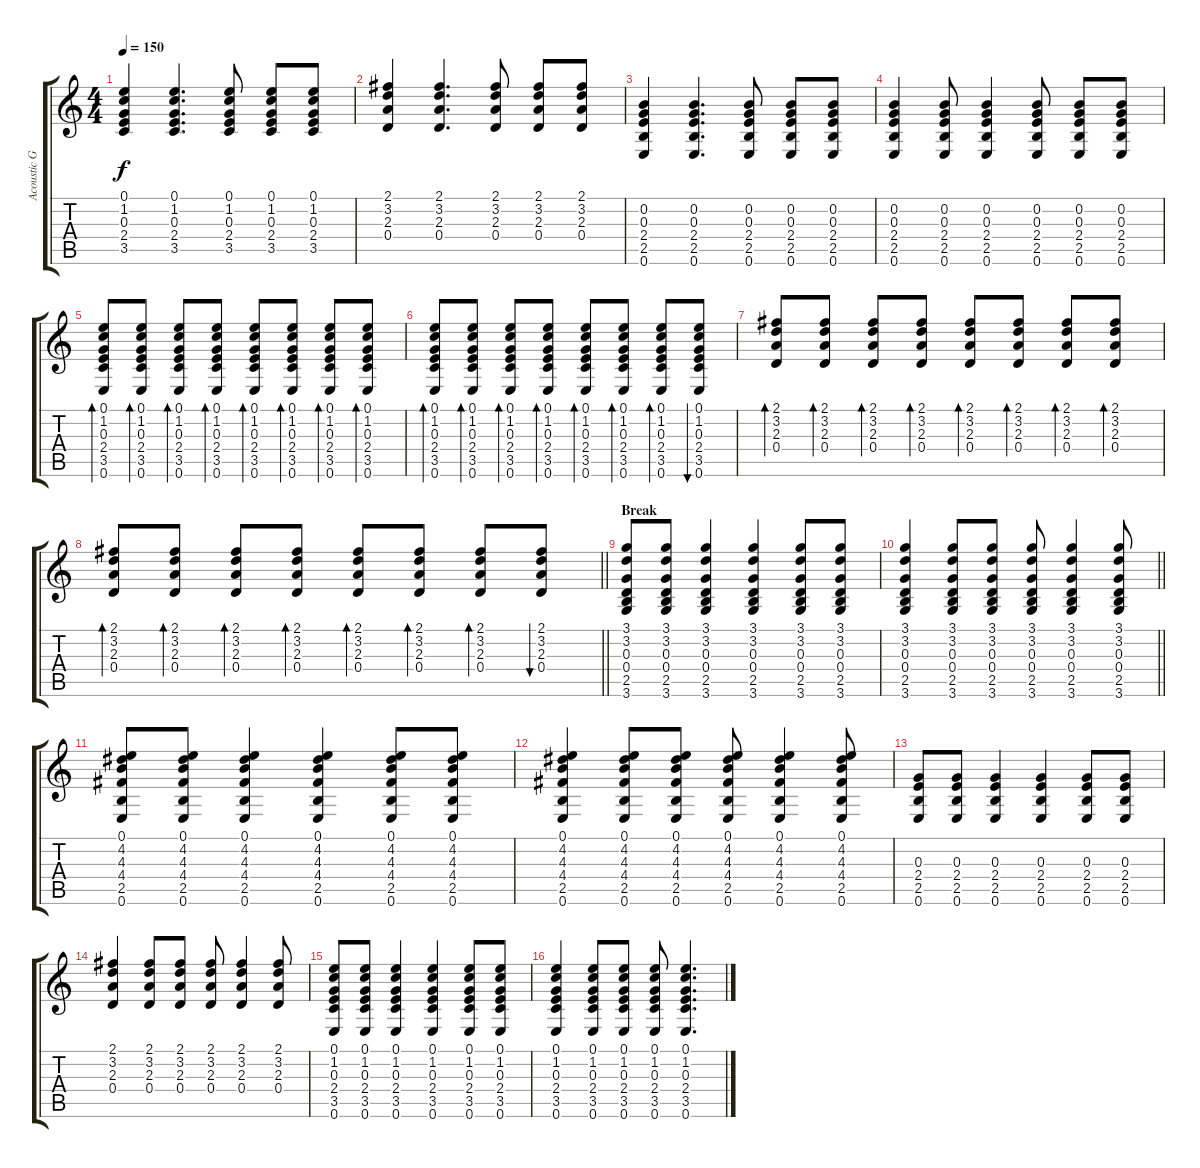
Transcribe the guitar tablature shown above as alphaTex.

\track ("Acoustic Guitar 2" "Acoustic G") {instrument acousticguitarsteel}
\staff {score tabs}
\tuning (E4 B3 G3 D3 A2 E2) {hide}
\ts (4 4)
\tempo 150
\clef g2
\ks c
(0.1 1.2 0.3 2.4 3.5).4{dy f} (0.1 1.2 0.3 2.4 3.5).4{d} (0.1 1.2 0.3 2.4 3.5).8 (0.1 1.2 0.3 2.4 3.5).8 (0.1 1.2 0.3 2.4 3.5).8 |
(2.1 3.2 2.3 0.4).4 (2.1 3.2 2.3 0.4).4{d} (2.1 3.2 2.3 0.4).8 (2.1 3.2 2.3 0.4).8 (2.1 3.2 2.3 0.4).8 |
(0.2 0.3 2.4 2.5 0.6).4 (0.2 0.3 2.4 2.5 0.6).4{d} (0.2 0.3 2.4 2.5 0.6).8 (0.2 0.3 2.4 2.5 0.6).8 (0.2 0.3 2.4 2.5 0.6).8 |
(0.2 0.3 2.4 2.5 0.6).4 (0.2 0.3 2.4 2.5 0.6).8 (0.2 0.3 2.4 2.5 0.6).4 (0.2 0.3 2.4 2.5 0.6).8 (0.2 0.3 2.4 2.5 0.6).8 (0.2 0.3 2.4 2.5 0.6).8 |
(0.1 1.2 0.3 2.4 3.5 0.6).8{bd 60} (0.1 1.2 0.3 2.4 3.5 0.6).8{bd 60} (0.1 1.2 0.3 2.4 3.5 0.6).8{bd 60} (0.1 1.2 0.3 2.4 3.5 0.6).8{bd 60} (0.1 1.2 0.3 2.4 3.5 0.6).8{bd 60} (0.1 1.2 0.3 2.4 3.5 0.6).8{bd 60} (0.1 1.2 0.3 2.4 3.5 0.6).8{bd 60} (0.1 1.2 0.3 2.4 3.5 0.6).8{bd 60} |
(0.1 1.2 0.3 2.4 3.5 0.6).8{bd 60} (0.1 1.2 0.3 2.4 3.5 0.6).8{bd 60} (0.1 1.2 0.3 2.4 3.5 0.6).8{bd 60} (0.1 1.2 0.3 2.4 3.5 0.6).8{bd 60} (0.1 1.2 0.3 2.4 3.5 0.6).8{bd 60} (0.1 1.2 0.3 2.4 3.5 0.6).8{bd 60} (0.1 1.2 0.3 2.4 3.5 0.6).8{bd 60} (0.1 1.2 0.3 2.4 3.5 0.6).8{bu 30} |
(2.1 3.2 2.3 0.4).8{bd 60} (2.1 3.2 2.3 0.4).8{bd 60} (2.1 3.2 2.3 0.4).8{bd 60} (2.1 3.2 2.3 0.4).8{bd 60} (2.1 3.2 2.3 0.4).8{bd 60} (2.1 3.2 2.3 0.4).8{bd 60} (2.1 3.2 2.3 0.4).8{bd 60} (2.1 3.2 2.3 0.4).8{bd 60} |
\barLineRight lightlight
(2.1 3.2 2.3 0.4).8{bd 60} (2.1 3.2 2.3 0.4).8{bd 60} (2.1 3.2 2.3 0.4).8{bd 60} (2.1 3.2 2.3 0.4).8{bd 60} (2.1 3.2 2.3 0.4).8{bd 60} (2.1 3.2 2.3 0.4).8{bd 60} (2.1 3.2 2.3 0.4).8{bd 60} (2.1 3.2 2.3 0.4).8{bu 60} |
\section ("" "Break")
(3.1 3.2 0.3 0.4 2.5 3.6).8 (3.1 3.2 0.3 0.4 2.5 3.6).8 (3.1 3.2 0.3 0.4 2.5 3.6).4 (3.1 3.2 0.3 0.4 2.5 3.6).4 (3.1 3.2 0.3 0.4 2.5 3.6).8 (3.1 3.2 0.3 0.4 2.5 3.6).8 |
\barLineRight lightlight
(3.1 3.2 0.3 0.4 2.5 3.6).4 (3.1 3.2 0.3 0.4 2.5 3.6).8 (3.1 3.2 0.3 0.4 2.5 3.6).8 (3.1 3.2 0.3 0.4 2.5 3.6).8 (3.1 3.2 0.3 0.4 2.5 3.6).4 (3.1 3.2 0.3 0.4 2.5 3.6).8 |
(0.1 4.2 4.3 4.4 2.5 0.6).8 (0.1 4.2 4.3 4.4 2.5 0.6).8 (0.1 4.2 4.3 4.4 2.5 0.6).4 (0.1 4.2 4.3 4.4 2.5 0.6).4 (0.1 4.2 4.3 4.4 2.5 0.6).8 (0.1 4.2 4.3 4.4 2.5 0.6).8 |
(0.1 4.2 4.3 4.4 2.5 0.6).4 (0.1 4.2 4.3 4.4 2.5 0.6).8 (0.1 4.2 4.3 4.4 2.5 0.6).8 (0.1 4.2 4.3 4.4 2.5 0.6).8 (0.1 4.2 4.3 4.4 2.5 0.6).4 (0.1 4.2 4.3 4.4 2.5 0.6).8 |
(0.3 2.4 2.5 0.6).8 (0.3 2.4 2.5 0.6).8 (0.3 2.4 2.5 0.6).4 (0.3 2.4 2.5 0.6).4 (0.3 2.4 2.5 0.6).8 (0.3 2.4 2.5 0.6).8 |
(2.1 3.2 2.3 0.4).4 (2.1 3.2 2.3 0.4).8 (2.1 3.2 2.3 0.4).8 (2.1 3.2 2.3 0.4).8 (2.1 3.2 2.3 0.4).4 (2.1 3.2 2.3 0.4).8 |
(0.1 1.2 0.3 2.4 3.5 0.6).8 (0.1 1.2 0.3 2.4 3.5 0.6).8 (0.1 1.2 0.3 2.4 3.5 0.6).4 (0.1 1.2 0.3 2.4 3.5 0.6).4 (0.1 1.2 0.3 2.4 3.5 0.6).8 (0.1 1.2 0.3 2.4 3.5 0.6).8 |
(0.1 1.2 0.3 2.4 3.5 0.6).4 (0.1 1.2 0.3 2.4 3.5 0.6).8 (0.1 1.2 0.3 2.4 3.5 0.6).8 (0.1 1.2 0.3 2.4 3.5 0.6).8 (0.1 1.2 0.3 2.4 3.5 0.6).4{d}
